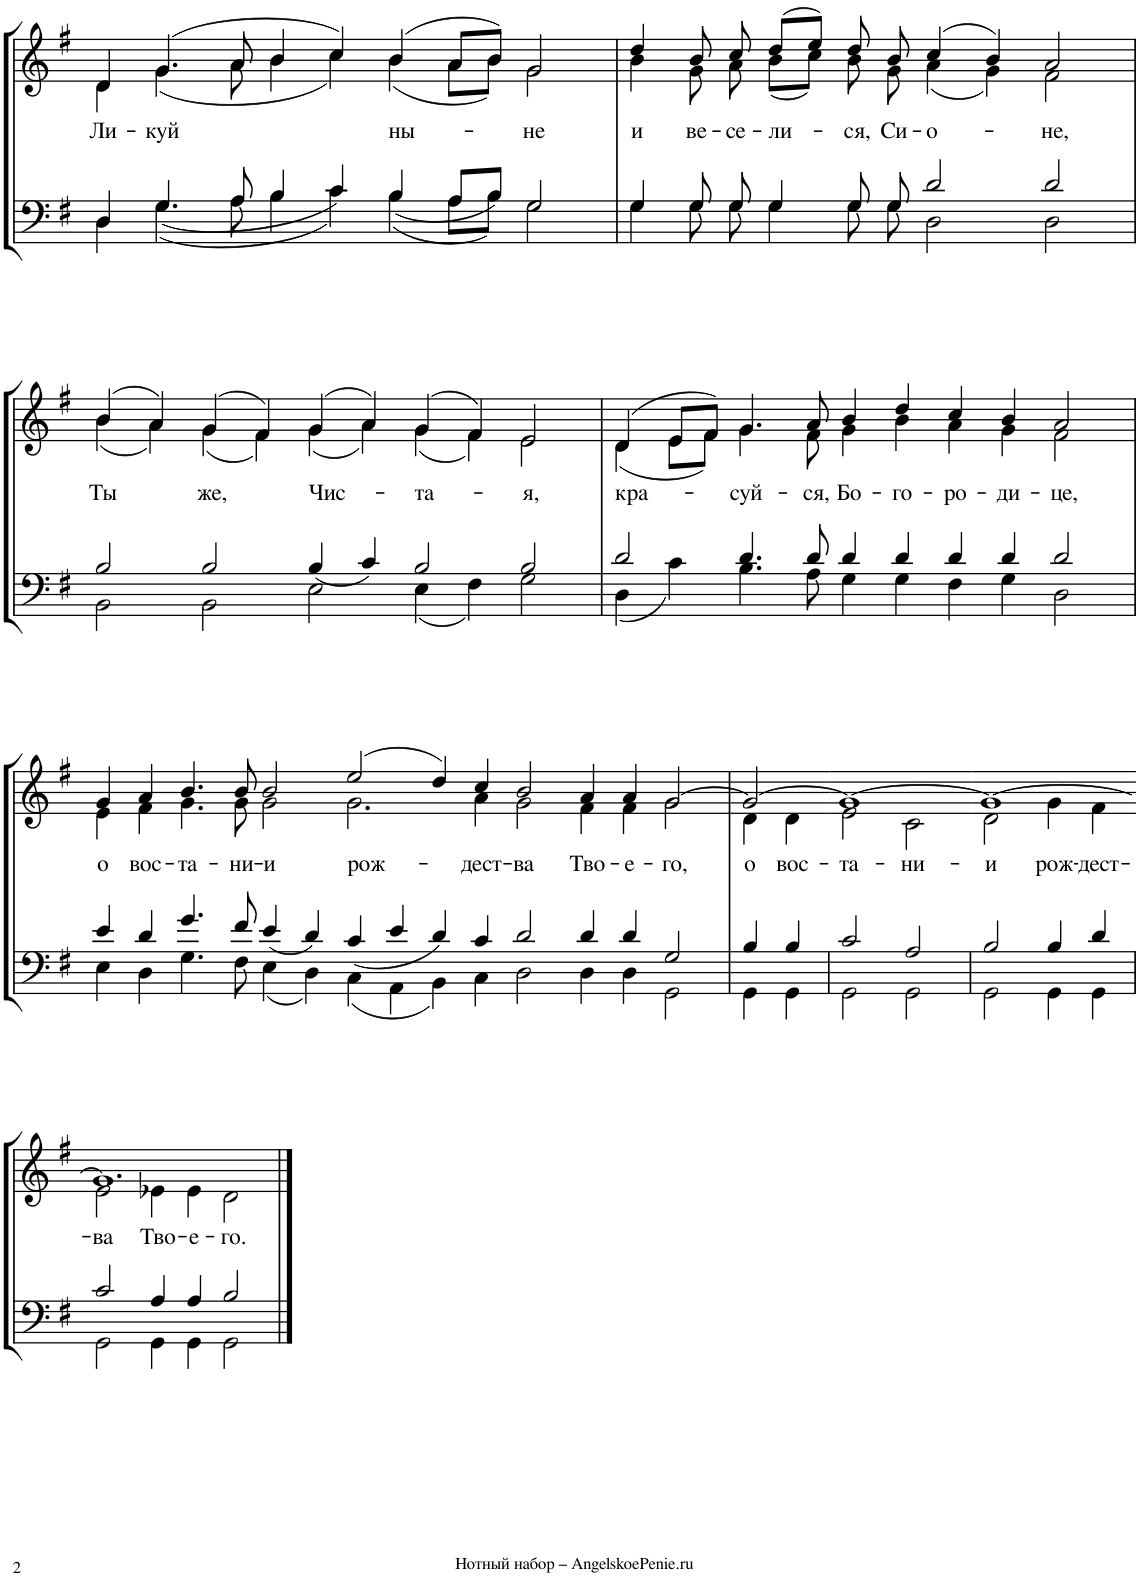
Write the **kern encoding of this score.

**kern	**kern	**text
*part1	*part1	*part1
*staff2	*staff1	*staff1
*I"Piano	*	*
*I'Pno.	*	*
!!LO:PB:g=z
*clefF4	*clefG2	*
*k[f#]	*k[f#]	*
*M63/4	*M63/4	*
=9	=9	=9
*^	*	*
*	*^	*	*
!	!	!	!	!LO:LY:b
*	*	*	*^	*
000ryy	4D/	4D\	4d/	4d\	Ли-
!	!	!	!	!	!LO:LY:b
.	4.G/	4.G\	(4.g/	(4.g\	-куй
.	8A/	8A\	8a/	8a\	.
.	4B/	4B\	4b/	4b\	.
.	4c/	4c\	4cc/)	4cc\)	.
!	!	!	!	!	!LO:LY:b
.	4B/	4B\	(4b/	(4b\	ны-
.	8A/L	8A\L	8a/L	8a\L	.
.	8B/J	8B\J	8b/J)	8b\J)	.
!	!	!	!	!	!LO:LY:b
.	2G/	2G\	2g/	2g\	-не
.	1ryy	1ryy	000ryy	000ryy	.
.	1ryy	1ryy	.	.	.
.	1ryy	1ryy	.	.	.
.	1ryy	1ryy	.	.	.
.	1ryy	1ryy	.	.	.
.	1ryy	1ryy	.	.	.
4%31ryy	.	.	.	.	.
.	2%15ryy	2%15ryy	.	.	.
.	.	.	00ryy	00ryy	.
.	.	.	1.ryy	1.ryy	.
=10	=10	=10	=10	=10	=10
!	!	!	!	!	!LO:LY:b
000ryy	4G/	4G\	4dd/	4b\	и
!	!	!	!	!	!LO:LY:b
.	8G/	8G\	8b/	8g\	ве-
!	!	!	!	!	!LO:LY:b
.	8G/	8G\	8cc/	8a\	-се-
!	!	!	!	!	!LO:LY:b
.	4G/	4G\	(8dd/L	(8b\L	-ли-
.	.	.	8ee/J)	8cc\J)	.
!	!	!	!	!	!LO:LY:b
.	8G/	8G\	8dd/	8b\	-ся,
!	!	!	!	!	!LO:LY:b
.	8G/	8G\	8b/	8g\	Си-
!	!	!	!	!	!LO:LY:b
.	2d/	2D\	(4cc/	(4a\	-о-
.	.	.	4b/)	4g\)	.
!	!	!	!	!	!LO:LY:b
.	2d/	2D\	2a/	2f#\	-не,
.	1ryy	1ryy	000ryy	000ryy	.
.	1ryy	1ryy	.	.	.
.	1ryy	1ryy	.	.	.
.	1ryy	1ryy	.	.	.
.	1ryy	1ryy	.	.	.
.	1ryy	1ryy	.	.	.
4%31ryy	1ryy	1ryy	.	.	.
.	1ryy	1ryy	.	.	.
.	1ryy	1ryy	00ryy	00ryy	.
.	1ryy	1ryy	.	.	.
.	4%15ryy	4%15ryy	.	.	.
.	.	.	1..ryy	1..ryy	.
!!LO:LB:g=z	!!
=11	=11	=11	=11	=11	=11
!	!	!	!	!	!LO:LY:b
000ryy	2B/	2BB\	(4b/	(4b\	Ты
.	.	.	4a/)	4a\)	.
!	!	!	!	!	!LO:LY:b
.	2B/	2BB\	(4g/	(4g\	же,
.	.	.	4f#/)	4f#\)	.
!	!	!	!	!	!LO:LY:b
.	4B/	2E\	(4g/	(4g\	Чис-
.	4c/	.	4a/)	4a\)	.
!	!	!	!	!	!LO:LY:b
.	2B/	4E\	(4g/	(4g\	-та-
.	.	4F#\	4f#/)	4f#\)	.
!	!	!	!	!	!LO:LY:b
.	2B/	2G\	2e/	2e\	-я,
.	1ryy	1ryy	000ryy	000ryy	.
.	1ryy	1ryy	.	.	.
.	1ryy	1ryy	.	.	.
.	1ryy	1ryy	.	.	.
.	1ryy	1ryy	.	.	.
.	1ryy	1ryy	.	.	.
4%31ryy	.	.	.	.	.
.	1ryy	1ryy	.	.	.
.	1ryy	1ryy	.	.	.
.	1ryy	1ryy	00ryy	00ryy	.
.	1ryy	1ryy	.	.	.
.	1ryy	1ryy	.	.	.
.	1ryy	1ryy	.	.	.
.	1ryy	1ryy	1ryy	1ryy	.
.	4ryy	4ryy	4ryy	4ryy	.
=12	=12	=12	=12	=12	=12
!	!	!	!	!	!LO:LY:b
000ryy	2d/	4D\	(4d/	(4d\	кра-
.	.	4c\	8e/L	8e\L	.
.	.	.	8f#/J)	8f#\J)	.
!	!	!	!	!	!LO:LY:b
.	4.d/	4.B\	4.g/	4.g\	-суй-
!	!	!	!	!	!LO:LY:b
.	8d/	8A\	8a/	8f#\	-ся,
!	!	!	!	!	!LO:LY:b
.	4d/	4G\	4b/	4g\	Бо-
!	!	!	!	!	!LO:LY:b
.	4d/	4G\	4dd/	4b\	-го-
!	!	!	!	!	!LO:LY:b
.	4d/	4F#\	4cc/	4a\	-ро-
!	!	!	!	!	!LO:LY:b
.	4d/	4G\	4b/	4g\	-ди-
!	!	!	!	!	!LO:LY:b
.	2d/	2D\	2a/	2f#\	-це,
.	1ryy	1ryy	000ryy	000ryy	.
.	1ryy	1ryy	.	.	.
.	1ryy	1ryy	.	.	.
.	1ryy	1ryy	.	.	.
.	1ryy	1ryy	.	.	.
.	1ryy	1ryy	.	.	.
4%31ryy	.	.	.	.	.
.	1ryy	1ryy	.	.	.
.	1ryy	1ryy	.	.	.
.	1ryy	1ryy	00ryy	00ryy	.
.	1ryy	1ryy	.	.	.
.	1ryy	1ryy	.	.	.
.	1ryy	1ryy	.	.	.
.	1ryy	1ryy	1ryy	1ryy	.
.	4ryy	4ryy	4ryy	4ryy	.
!!LO:LB:g=z	!!
=13	=13	=13	=13	=13	=13
!	!	!	!	!	!LO:LY:b
000ryy	4e/	4E\	4g/	4e\	о
!	!	!	!	!	!LO:LY:b
.	4d/	4D\	4a/	4f#\	вос-
!	!	!	!	!	!LO:LY:b
.	4.g/	4.G\	4.b/	4.g\	-та-
!	!	!	!	!	!LO:LY:b
.	8f#/	8F#\	8b/	8g\	-ни-
!	!	!	!	!	!LO:LY:b
.	4e/	4E\	2b/	2g\	-и
.	4d/	4D\	.	.	.
!	!	!	!	!	!LO:LY:b
.	4c/	4C\	(2ee/	2.g\	рож-
.	4e/	4AA\	.	.	.
.	4d/	4BB\	4dd/)	.	.
!	!	!	!	!	!LO:LY:b
.	4c/	4C\	4cc/	4a\	-дест-
!	!	!	!	!	!LO:LY:b
.	2d/	2D\	2b/	2g\	-ва
!	!	!	!	!	!LO:LY:b
.	4d/	4D\	4a/	4f#\	Тво-
!	!	!	!	!	!LO:LY:b
.	4d/	4D\	4a/	4f#\	-е-
!	!	!	!	!	!LO:LY:b
.	2G/	2GG\	[2g/	2g\	-го,
.	1ryy	1ryy	000ryy	000ryy	.
.	1ryy	1ryy	.	.	.
.	1ryy	1ryy	.	.	.
.	1ryy	1ryy	.	.	.
4%31ryy	1ryy	1ryy	.	.	.
.	1ryy	1ryy	.	.	.
.	1ryy	1ryy	.	.	.
.	1ryy	1ryy	.	.	.
.	4%15ryy	4%15ryy	4%15ryy	4%15ryy	.
=14	=14	=14	=14	=14	=14
!	!	!	!	!	!LO:LY:b
000ryy	4B/	4GG\	2g/_	4d\	о
!	!	!	!	!	!LO:LY:b
.	4B/	4GG\	.	4d\	вос-
.	1ryy	1ryy	000ryy	000ryy	.
.	1ryy	1ryy	.	.	.
.	1ryy	1ryy	.	.	.
.	1ryy	1ryy	.	.	.
.	1ryy	1ryy	.	.	.
.	1ryy	1ryy	.	.	.
.	1ryy	1ryy	.	.	.
.	1ryy	1ryy	.	.	.
4%31ryy	.	.	.	.	.
.	1ryy	1ryy	00ryy	00ryy	.
.	1ryy	1ryy	.	.	.
.	1ryy	1ryy	.	.	.
.	1ryy	1ryy	.	.	.
.	1ryy	1ryy	0ryy	0ryy	.
.	1ryy	1ryy	.	.	.
.	1ryy	1ryy	1ryy	1ryy	.
.	4ryy	4ryy	4ryy	4ryy	.
=15-	=15-	=15-	=15-	=15-	=15-
!	!	!	!	!	!LO:LY:b
000ryy	2c/	2GG\	1g_	2e\	-та-
!	!	!	!	!	!LO:LY:b
.	2A/	2GG\	.	2c\	-ни-
.	1ryy	1ryy	000ryy	000ryy	.
.	1ryy	1ryy	.	.	.
.	1ryy	1ryy	.	.	.
.	1ryy	1ryy	.	.	.
.	1ryy	1ryy	.	.	.
.	1ryy	1ryy	.	.	.
.	1ryy	1ryy	.	.	.
4%31ryy	1ryy	1ryy	.	.	.
.	1ryy	1ryy	00ryy	00ryy	.
.	1ryy	1ryy	.	.	.
.	1ryy	1ryy	.	.	.
.	4%15ryy	4%15ryy	.	.	.
.	.	.	0ryy	0ryy	.
.	.	.	2.ryy	2.ryy	.
=16-	=16-	=16-	=16-	=16-	=16-
!	!	!	!	!	!LO:LY:b
000ryy	2B/	2GG\	1g_	2d\	-и
!	!	!	!	!	!LO:LY:b
.	4B/	4GG\	.	4g\	рож-
!	!	!	!	!	!LO:LY:b
.	4d/	4GG\	.	4f#\	-дест-
.	1ryy	1ryy	000ryy	000ryy	.
.	1ryy	1ryy	.	.	.
.	1ryy	1ryy	.	.	.
.	1ryy	1ryy	.	.	.
.	1ryy	1ryy	.	.	.
.	1ryy	1ryy	.	.	.
.	1ryy	1ryy	.	.	.
4%31ryy	1ryy	1ryy	.	.	.
.	1ryy	1ryy	00ryy	00ryy	.
.	1ryy	1ryy	.	.	.
.	1ryy	1ryy	.	.	.
.	4%15ryy	4%15ryy	.	.	.
.	.	.	0ryy	0ryy	.
.	.	.	2.ryy	2.ryy	.
!!LO:LB:g=z	!!
=17-	=17-	=17-	=17-	=17-	=17-
!	!	!	!	!	!LO:LY:b
000ryy	2c/	2GG\	1.g]	2e\	-ва
!	!	!	!	!	!LO:LY:b
.	4A/	4GG\	.	4e-X\	Тво-
!	!	!	!	!	!LO:LY:b
.	4A/	4GG\	.	4e-\	-е-
!	!	!	!	!	!LO:LY:b
.	2B/	2GG\	.	2d\	-го.
.	1ryy	1ryy	000ryy	000ryy	.
.	1ryy	1ryy	.	.	.
.	1ryy	1ryy	.	.	.
.	1ryy	1ryy	.	.	.
.	1ryy	1ryy	.	.	.
.	1ryy	1ryy	.	.	.
.	1ryy	1ryy	.	.	.
4%31ryy	.	.	.	.	.
.	1ryy	1ryy	.	.	.
.	1ryy	1ryy	00ryy	00ryy	.
.	1ryy	1ryy	.	.	.
.	1ryy	1ryy	.	.	.
.	1ryy	1ryy	.	.	.
.	1ryy	1ryy	0ryy	0ryy	.
.	1ryy	1ryy	.	.	.
.	4ryy	4ryy	4ryy	4ryy	.
*v	*v	*v	*	*	*
*	*v	*v	*
==	==	==
*-	*-	*-
